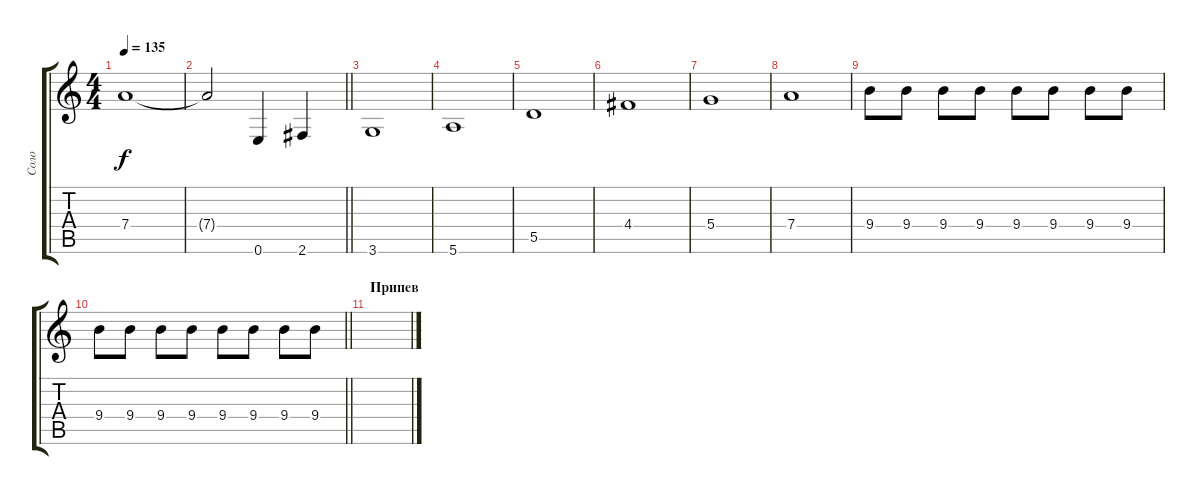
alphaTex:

\track ("Соло" "Соло") {instrument distortionguitar}
\staff {score tabs}
\tuning (E4 B3 G3 D3 A2 E2) {hide}
\ts (4 4)
\tempo 135
\clef g2
\ks c
7.4{t}.1{dy f} |
\barLineRight lightlight
7.4{t}.2 0.6.4 2.6.4 |
\section ("" " ")
3.6.1 |
5.6.1 |
5.5.1 |
4.4.1 |
5.4.1 |
7.4.1 |
9.4.8 9.4.8 9.4.8 9.4.8 9.4.8 9.4.8 9.4.8 9.4.8 |
\barLineRight lightlight
9.4.8 9.4.8 9.4.8 9.4.8 9.4.8 9.4.8 9.4.8 9.4.8 |
\section ("" "Припев")
